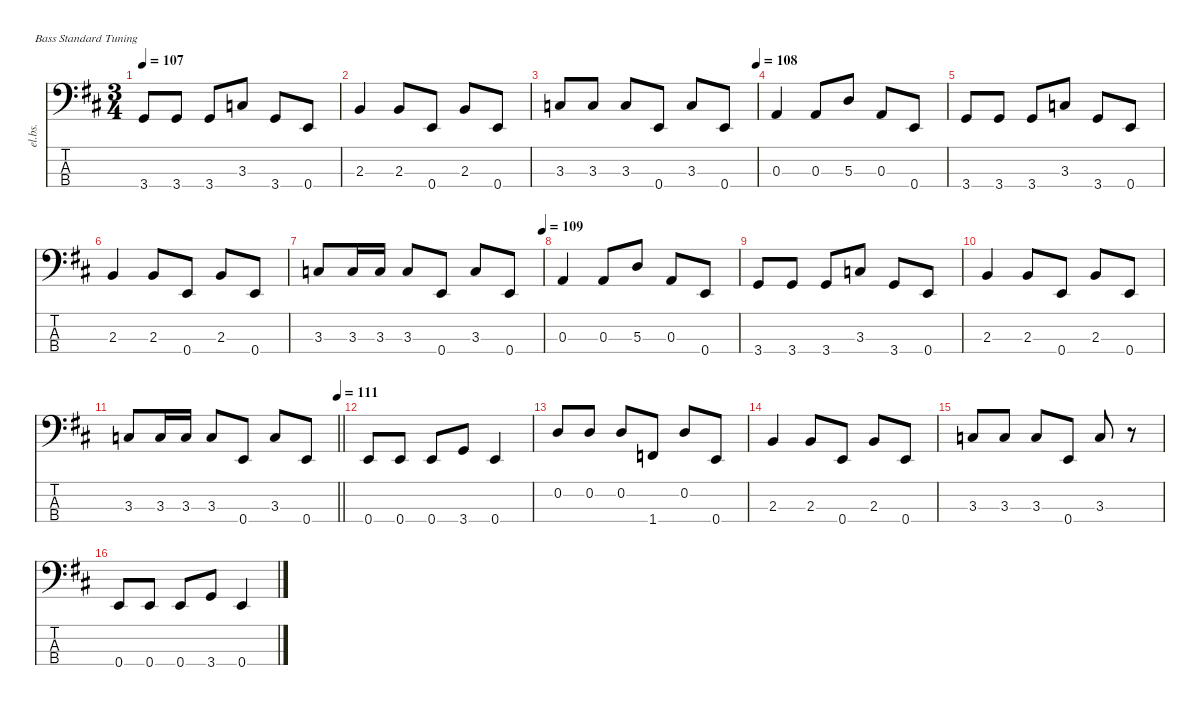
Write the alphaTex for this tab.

\defaultSystemsLayout 4
\hideDynamics
\bracketExtendMode nobrackets
\otherSystemsTrackNameOrientation horizontal
\track ("Jason Newsted" "el.bs.") {defaultSystemsLayout 8 instrument electricbasspick}
\staff {score tabs}
\tuning (G2 D2 A1 E1)
\ts (3 4)
\tempo 107
\clef f4
\ks bminor
3.4{acc forcenatural}.8{dy f beam Up} 3.4{acc forcenatural}.8{beam Up} 3.4{acc forcenatural}.8{beam Up} 3.3{acc forcenatural}.8{beam Up} 3.4{acc forcenatural}.8{beam Up} 0.4{acc forcenatural}.8{beam Up} |
2.3{acc forcenatural}.4{beam Up} 2.3{acc forcenatural}.8{beam Up} 0.4{acc forcenatural}.8{beam Up} 2.3{acc forcenatural}.8{beam Up} 0.4{acc forcenatural}.8{beam Up} |
\tempo (108 1)
3.3{acc forcenatural}.8{beam Up} 3.3{acc forcenatural}.8{beam Up} 3.3{acc forcenatural}.8{beam Up} 0.4{acc forcenatural}.8{beam Up} 3.3{acc forcenatural}.8{beam Up} 0.4{acc forcenatural}.8{beam Up} |
0.3{acc forcenatural}.4{beam Up} 0.3{acc forcenatural}.8{beam Up} 5.3{acc forcenatural}.8{beam Up} 0.3{acc forcenatural}.8{beam Up} 0.4{acc forcenatural}.8{beam Up} |
3.4{acc forcenatural}.8{beam Up} 3.4{acc forcenatural}.8{beam Up} 3.4{acc forcenatural}.8{beam Up} 3.3{acc forcenatural}.8{beam Up} 3.4{acc forcenatural}.8{beam Up} 0.4{acc forcenatural}.8{beam Up} |
2.3{acc forcenatural}.4{beam Up} 2.3{acc forcenatural}.8{beam Up} 0.4{acc forcenatural}.8{beam Up} 2.3{acc forcenatural}.8{beam Up} 0.4{acc forcenatural}.8{beam Up} |
\tempo (109 1)
3.3{acc forcenatural}.8{beam Up} 3.3{acc forcenatural}.16{beam Up} 3.3{acc forcenatural}.16{beam Up} 3.3{acc forcenatural}.8{beam Up} 0.4{acc forcenatural}.8{beam Up} 3.3{acc forcenatural}.8{beam Up} 0.4{acc forcenatural}.8{beam Up} |
0.3{acc forcenatural}.4{beam Up} 0.3{acc forcenatural}.8{beam Up} 5.3{acc forcenatural}.8{beam Up} 0.3{acc forcenatural}.8{beam Up} 0.4{acc forcenatural}.8{beam Up} |
3.4{acc forcenatural}.8{beam Up} 3.4{acc forcenatural}.8{beam Up} 3.4{acc forcenatural}.8{beam Up} 3.3{acc forcenatural}.8{beam Up} 3.4{acc forcenatural}.8{beam Up} 0.4{acc forcenatural}.8{beam Up} |
2.3{acc forcenatural}.4{beam Up} 2.3{acc forcenatural}.8{beam Up} 0.4{acc forcenatural}.8{beam Up} 2.3{acc forcenatural}.8{beam Up} 0.4{acc forcenatural}.8{beam Up} |
\tempo (111 1)
\barLineRight lightlight
3.3{acc forcenatural}.8{beam Up} 3.3{acc forcenatural}.16{beam Up} 3.3{acc forcenatural}.16{beam Up} 3.3{acc forcenatural}.8{beam Up} 0.4{acc forcenatural}.8{beam Up} 3.3{acc forcenatural}.8{beam Up} 0.4{acc forcenatural}.8{beam Up} |
0.4{acc forcenatural}.8{beam Up} 0.4{acc forcenatural}.8{beam Up} 0.4{acc forcenatural}.8{beam Up} 3.4{acc forcenatural}.8{beam Up} 0.4{acc forcenatural}.4{beam Up} |
0.2{acc forcenatural}.8{beam Up} 0.2{acc forcenatural}.8{beam Up} 0.2{acc forcenatural}.8{beam Up} 1.4{acc forcenatural}.8{beam Up} 0.2{acc forcenatural}.8{beam Up} 0.4{acc forcenatural}.8{beam Up} |
2.3{acc forcenatural}.4{beam Up} 2.3{acc forcenatural}.8{beam Up} 0.4{acc forcenatural}.8{beam Up} 2.3{acc forcenatural}.8{beam Up} 0.4{acc forcenatural}.8{beam Up} |
3.3{acc forcenatural}.8{beam Up} 3.3{acc forcenatural}.8{beam Up} 3.3{acc forcenatural}.8{beam Up} 0.4{acc forcenatural}.8{beam Up} 3.3{acc forcenatural}.8{beam Up} r.8{beam Up} |
0.4{acc forcenatural}.8{beam Up} 0.4{acc forcenatural}.8{beam Up} 0.4{acc forcenatural}.8{beam Up} 3.4{acc forcenatural}.8{beam Up} 0.4{acc forcenatural}.4{beam Up}
